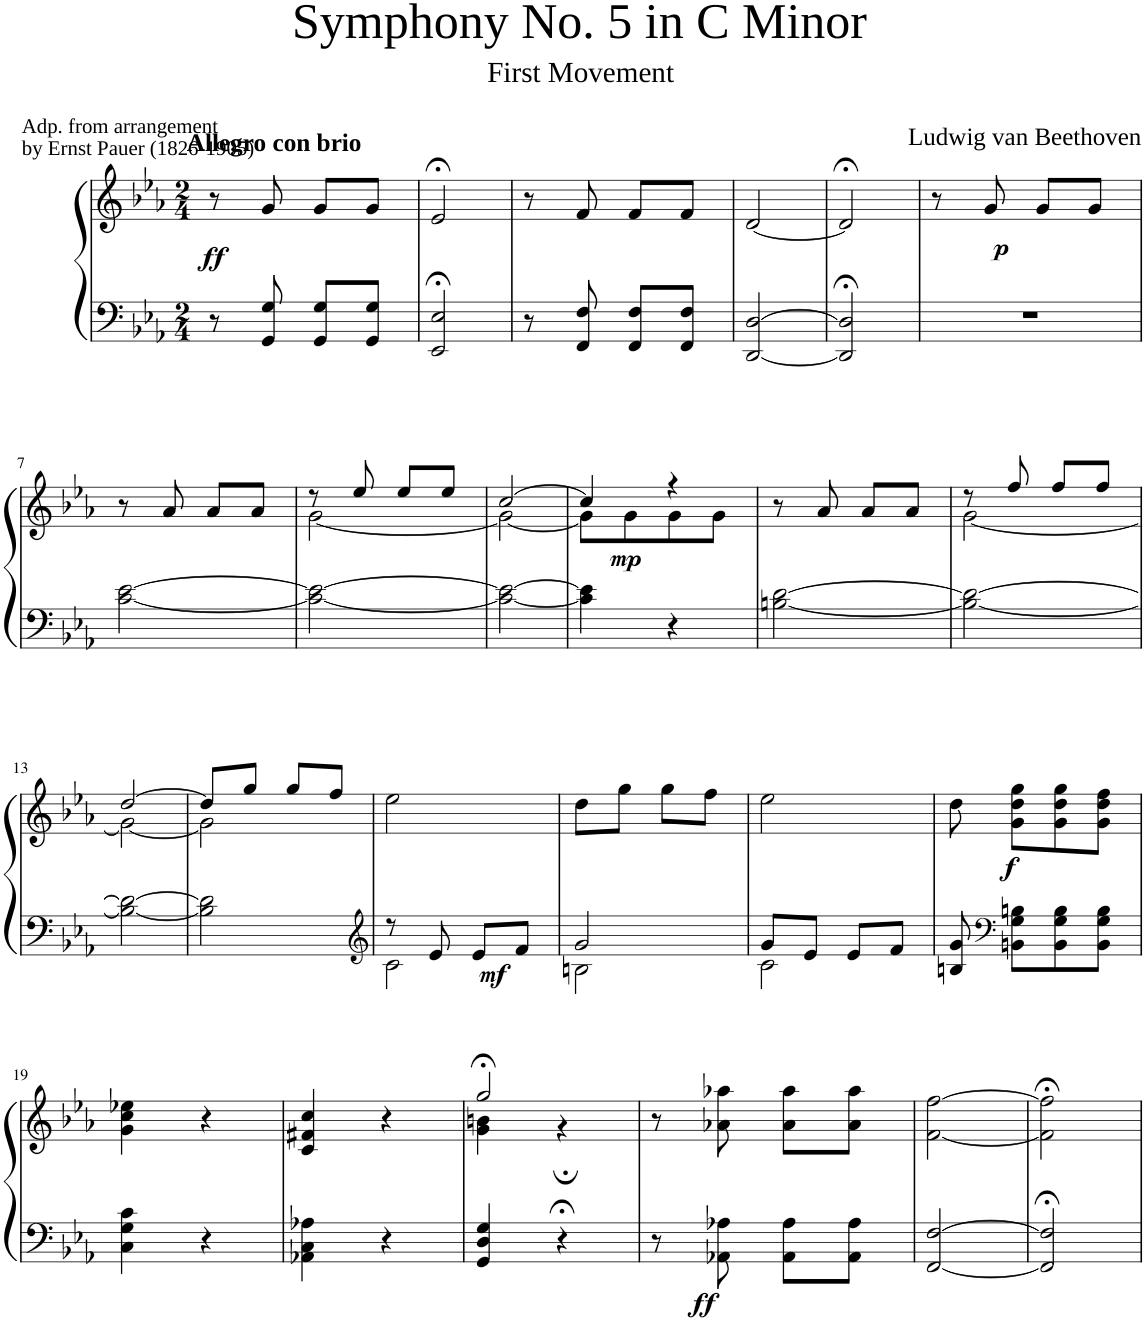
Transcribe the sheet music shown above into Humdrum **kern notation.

**kern	**kern	**dynam
*part1	*part1	*part1
*staff2	*staff1	*staff1/2
*I"Piano	*	*
*I'Pno	*	*
*clefF4	*clefG2	*
*k[b-e-a-]	*k[b-e-a-]	*
*M2/4	*M2/4	*
=1	=1	=1
!	!	!LO:DY:b
8r	8r	ff
!	!LO:TX:a:B:t=Allegro con brio	!
8GG/ 8G/	8g/	.
8GG/ 8G/L	8g/L	.
8GG/ 8G/J	8g/J	.
=2	=2	=2
2EE-/;< 2E-/;<	2e-;</	.
=3	=3	=3
8r	8r	.
8FF/ 8F/	8f/	.
8FF/ 8F/L	8f/L	.
8FF/ 8F/J	8f/J	.
=4	=4	=4
[2DD/ [2D/	[2d/	.
=5	=5	=5
2DD/];< 2D/];<	2d;</]	.
=6	=6	=6
2r	8r	.
!	!	!LO:DY:b
.	8g/	p
.	8g/L	.
.	8g/J	.
!!LO:LB:g=z
=7	=7	=7
[2c\ [2e-\	8r	.
.	8a-/	.
.	8a-/L	.
.	8a-/J	.
=8	=8	=8
*	*^	*
2c\_ 2e-\_	8r	[2g\	.
.	8ee-/	.	.
.	8ee-/L	.	.
.	8ee-/J	.	.
=9	=9	=9	=9
2c\_ 2e-\_	[2cc/	2g\_	.
=10	=10	=10	=10
4c\] 4e-\]	4cc/]	8g\L]	.
!	!	!	!LO:DY:b
.	.	8g\	mp
4r	4r	8g\	.
.	.	8g\J	.
*	*v	*v	*
=11	=11	=11
[2Bn\ [2d\	8r	.
.	8a-/	.
.	8a-/L	.
.	8a-/J	.
=12	=12	=12
*	*^	*
2B\_ 2d\_	8r	[2g\	.
.	8ff/	.	.
.	8ff/L	.	.
.	8ff/J	.	.
!!LO:LB:g=z	!!
=13	=13	=13	=13
2B\_ 2d\_	[2dd/	2g\_	.
=14	=14	=14	=14
2B\] 2d\]	8dd/L]	2g\]	.
.	8gg/J	.	.
.	8gg/L	.	.
.	8ff/J	.	.
*	*v	*v	*
=15	=15	=15
*clefG2	*	*
*^	*	*
8r	2c\	2ee-\	.
8e-/	.	.	.
!	!	!	!LO:DY:b=2
8e-/L	.	.	mf
8f/J	.	.	.
=16	=16	=16	=16
2g/	2Bn\	8dd\L	.
.	.	8gg\J	.
.	.	8gg\L	.
.	.	8ff\J	.
=17	=17	=17	=17
8g/L	2c\	2ee-\	.
8e-/J	.	.	.
8e-/L	.	.	.
8f/J	.	.	.
*v	*v	*	*
=18	=18	=18
8Bn/ 8g/	8dd\	.
*clefF4	*	*
!	!	!LO:DY:b
8BBn\ 8G\ 8Bn\L	8g\ 8dd\ 8gg\L	f
8BB\ 8G\ 8B\	8g\ 8dd\ 8gg\	.
8BB\ 8G\ 8B\J	8g\ 8dd\ 8ff\J	.
!!LO:LB:g=z
=19	=19	=19
4C\ 4G\ 4c\	4g\ 4cc\ 4ee-X\	.
4r	4r	.
=20	=20	=20
4AA-X\ 4C\ 4A-X\	4c/ 4f#X/ 4cc/	.
4r	4r	.
=21	=21	=21
*	*^	*
4GG/ 4D/ 4G/	2gg;</	4g\ 4bn\	.
4r;<	.	4r;	.
*	*v	*v	*
=22	=22	=22
8r	8r	.
!	!	!LO:DY:b=2
8AA-X\ 8A-X\	8a-X\ 8aa-X\	ff
8AA-\ 8A-\L	8a-\ 8aa-\L	.
8AA-\ 8A-\J	8a-\ 8aa-\J	.
=23	=23	=23
[2FF/ [2F/	[2f\ [2ff\	.
=24	=24	=24
2FF/];< 2F/];<	2f\];< 2ff\];<	.
=	=	=
*-	*-	*-
